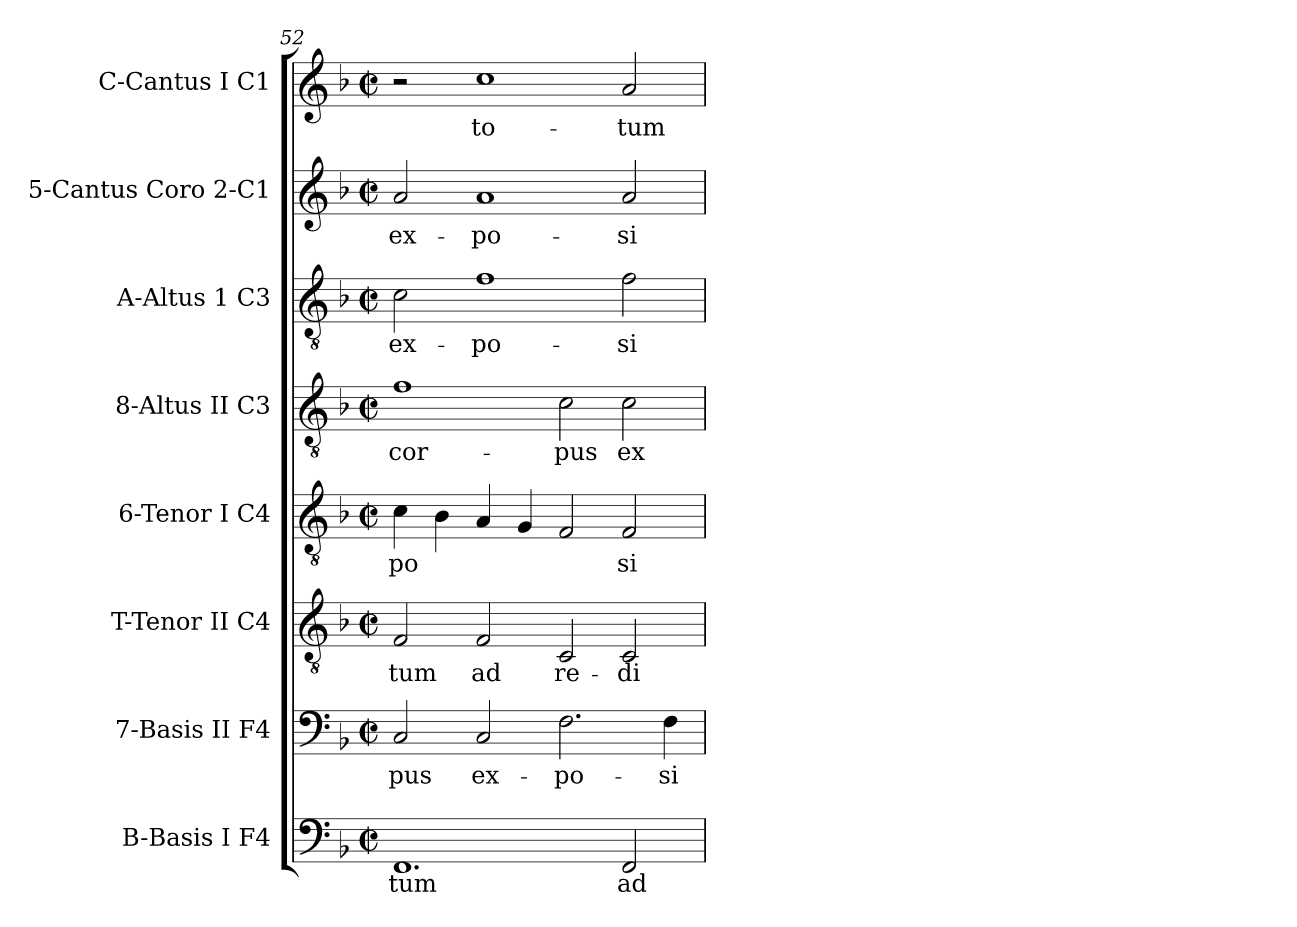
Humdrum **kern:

**kern	**text	**kern	**text	**kern	**text	**kern	**text	**kern	**text	**kern	**text	**kern	**text	**kern	**text
*part8	*part8	*part7	*part7	*part6	*part6	*part5	*part5	*part4	*part4	*part3	*part3	*part2	*part2	*part1	*part1
*staff8	*staff8	*staff7	*staff7	*staff6	*staff6	*staff5	*staff5	*staff4	*staff4	*staff3	*staff3	*staff2	*staff2	*staff1	*staff1
*I"B-Basis I  F4	*	*I"7-Basis II  F4	*	*I"T-Tenor II  C4	*	*I"6-Tenor I  C4	*	*I"8-Altus II  C3	*	*I"A-Altus 1  C3	*	*I"5-Cantus  Coro 2-C1	*	*I"C-Cantus I  C1	*
*I'B	*	*	*	*I'T	*	*	*	*	*	*I'A	*	*	*	*I'C	*
*clefF4	*	*clefF4	*	*clefGv2	*	*clefGv2	*	*clefGv2	*	*clefGv2	*	*clefG2	*	*clefG2	*
*k[b-]	*	*k[b-]	*	*k[b-]	*	*k[b-]	*	*k[b-]	*	*k[b-]	*	*k[b-]	*	*k[b-]	*
*F:	*	*F:	*	*F:	*	*F:	*	*F:	*	*F:	*	*F:	*	*F:	*
*M2/2	*	*M2/2	*	*M2/2	*	*M2/2	*	*M2/2	*	*M2/2	*	*M2/2	*	*M2/2	*
*met(c|)	*	*met(c|)	*	*met(c|)	*	*met(c|)	*	*met(c|)	*	*met(c|)	*	*met(c|)	*	*met(c|)	*
=52	=52	=52	=52	=52	=52	=52	=52	=52	=52	=52	=52	=52	=52	=52	=52
!	!LO:LY:b:cj	!	!LO:LY:b:cj	!	!LO:LY:b:cj	!	!LO:LY:b:cj	!	!LO:LY:b:cj	!	!LO:LY:b:cj	!	!LO:LY:b:cj	!	!
1.FF	-tum	2C/	-pus	2F/	-tum	4c\	-po-	1f	cor-	2c\	ex-	2a/	ex-	2r	.
!	!	!	!	!	!	!	!LO:LY:b:cj	!	!	!	!	!	!	!	!
.	.	.	.	.	.	4B-\	--	.	.	.	.	.	.	.	.
!	!	!	!LO:LY:b:cj	!	!LO:LY:b:cj	!	!LO:LY:b:cj	!	!	!	!LO:LY:b:cj	!	!LO:LY:b:cj	!	!LO:LY:b:cj
.	.	2C/	ex-	2F/	ad	4A/	--	.	.	1f	-po-	1a	-po-	1cc	to-
!	!	!	!	!	!	!	!LO:LY:b:cj	!	!	!	!	!	!	!	!
.	.	.	.	.	.	4G/	--	.	.	.	.	.	.	.	.
!	!	!	!LO:LY:b:cj	!	!LO:LY:b:cj	!	!LO:LY:b:cj	!	!LO:LY:b:cj	!	!	!	!	!	!
.	.	2.F\	-po-	2C/	re-	2F/	--	2c\	-pus	.	.	.	.	.	.
!	!LO:LY:b:cj	!	!	!	!LO:LY:b:cj	!	!LO:LY:b:cj	!	!LO:LY:b:cj	!	!LO:LY:b:cj	!	!LO:LY:b:cj	!	!LO:LY:b:cj
2FF/	ad	.	.	2C/	-di-	2F/	-si-	2c\	ex-	2f\	-si-	2a/	-si-	2a/	-tum
!	!	!	!LO:LY:b:cj	!	!	!	!	!	!	!	!	!	!	!	!
.	.	4F\	-si-	.	.	.	.	.	.	.	.	.	.	.	.
=	=	=	=	=	=	=	=	=	=	=	=	=	=	=	=
*-	*-	*-	*-	*-	*-	*-	*-	*-	*-	*-	*-	*-	*-	*-	*-
